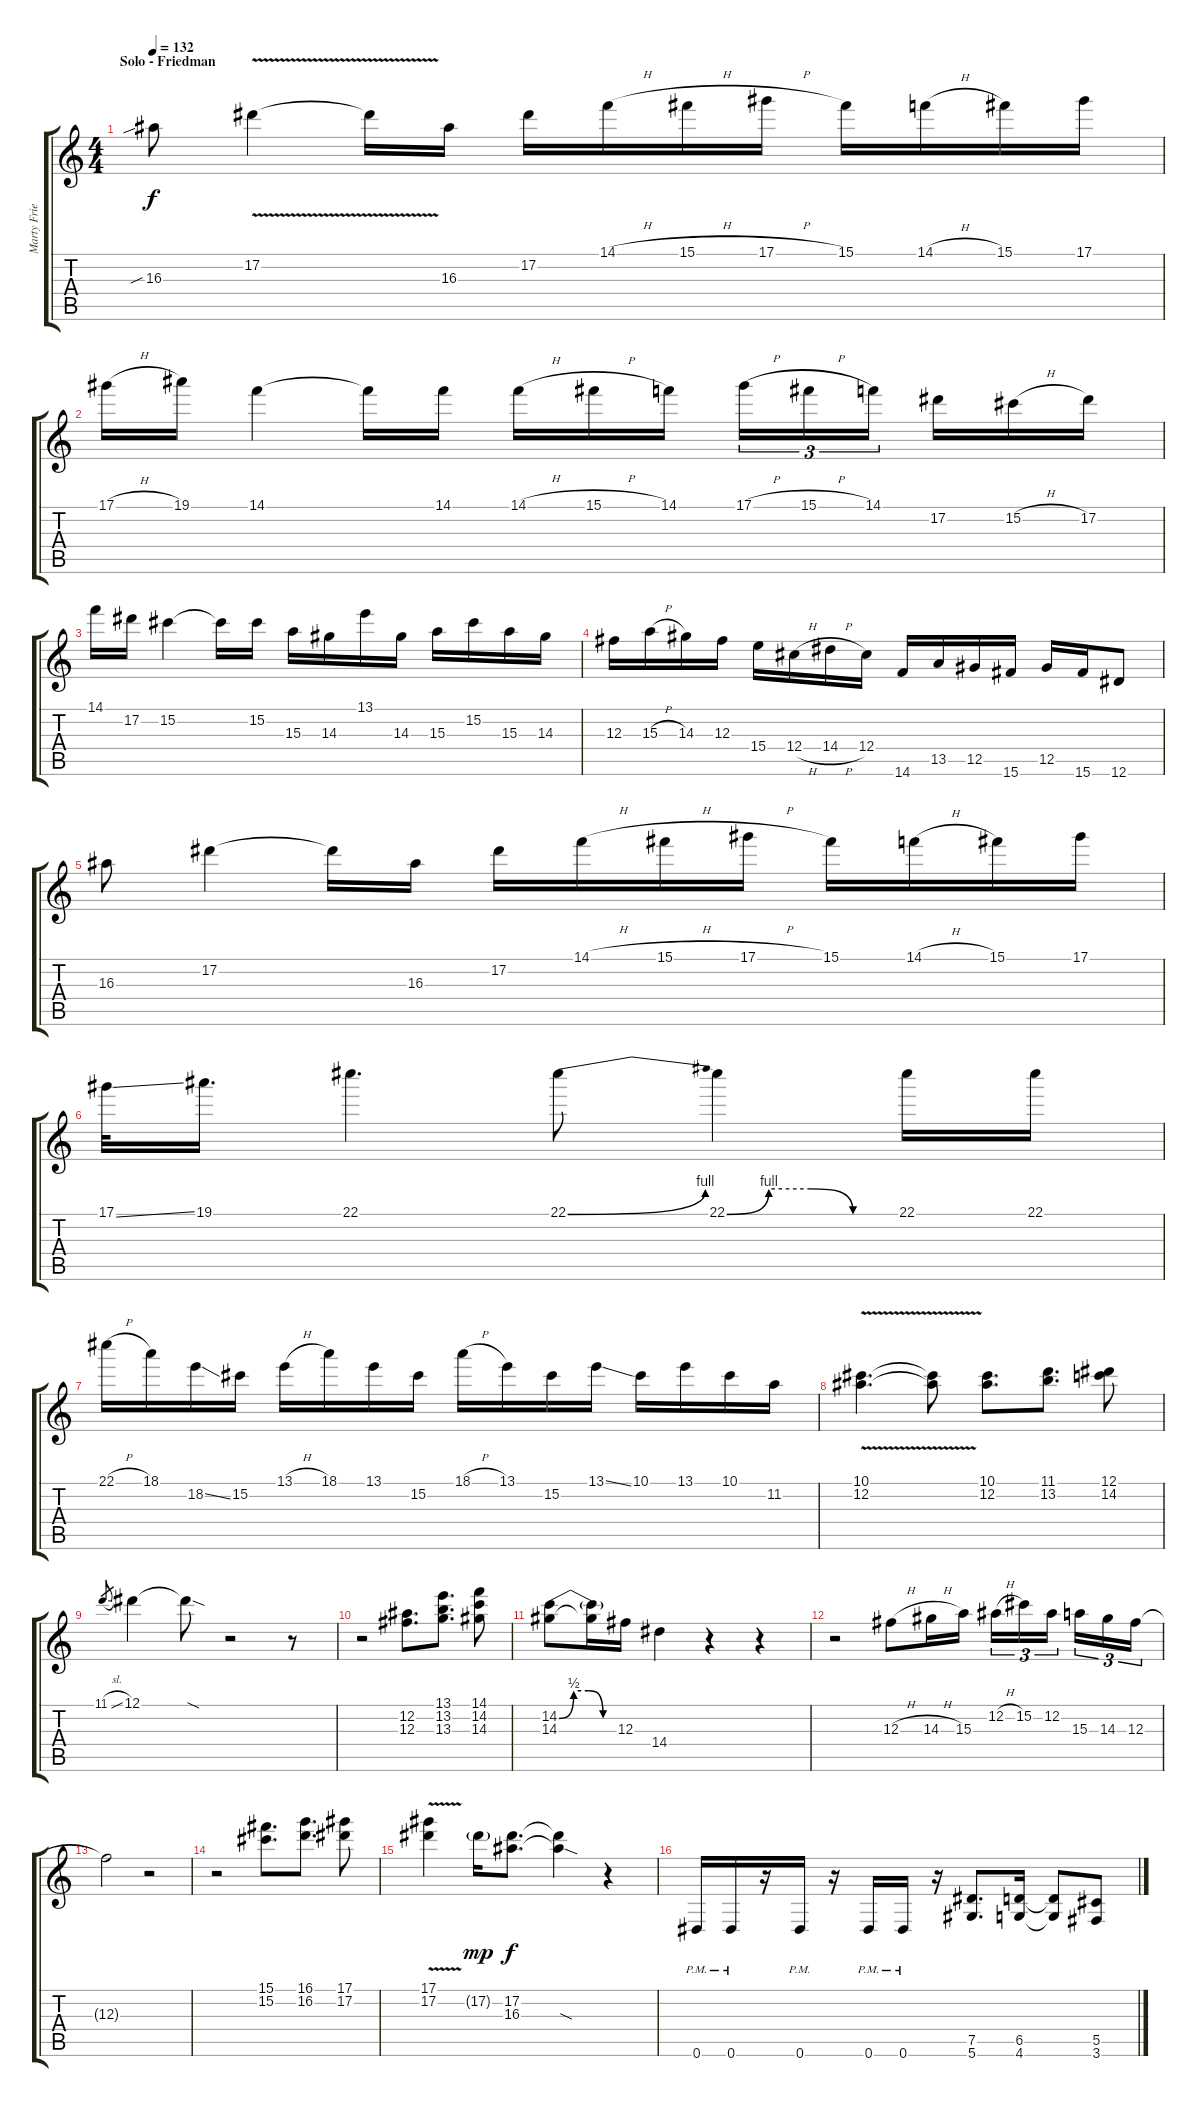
\track ("Marty Friedman " "Marty Frie") {instrument distortionguitar}
\staff {score tabs}
\tuning (Eb4 Bb3 Gb3 Db3 Ab2 Eb2) {hide}
\ts (4 4)
\section ("" "Solo - Friedman")
\tempo 132
\clef g2
\ks c
16.3{sib}.8{dy f} 17.2{v}.4 17.2{t}.16 16.3.16 17.2.16 14.1{h}.16 15.1{h}.16 17.1{h}.16 15.1.16 14.1{h}.16 15.1.16 17.1.16 |
17.1{h}.16 19.1.16 14.1.4 14.1{t}.16 14.1.16 14.1{h}.16 15.1{h}.16 14.1.16{beam splitsecondary} 17.1{h}.16{tu (3 2)} 15.1{h}.16{tu (3 2)} 14.1.16{tu (3 2) beam splitsecondary} 17.2.16 15.2{h}.16 17.2.16 |
14.1.16 17.2.16 15.2.4 15.2{t}.16 15.2.16 15.3.16 14.3.16 13.1.16 14.3.16 15.3.16 15.2.16 15.3.16 14.3.16 |
12.3.16 15.3{h}.16 14.3.16 12.3.16 15.4.16 12.4{h}.16 14.4{h}.16 12.4.16 14.6.16 13.5.16 12.5.16 15.6.16 12.5.16 15.6.16 12.6.8 |
16.3.8 17.2.4 17.2{t}.16 16.3.16 17.2.16 14.1{h}.16 15.1{h}.16 17.1{h}.16 15.1.16 14.1{h}.16 15.1.16 17.1.16 |
17.1{ss}.32 19.1.16{d} 22.1.4{d} 22.1{be (bend 0 0 60 4)}.8 22.1{be (custom 0 0 15 4 30 4 45 0 60 0)}.4 22.1.16 22.1.16 |
22.1{h}.16 18.1.16 18.2{ss}.16 15.2.16 13.1{h}.16 18.1.16 13.1.16 15.2.16 18.1{h}.16 13.1.16 15.2.16 13.1{ss}.16 10.1.16 13.1.16 10.1.16 11.2.16 |
(10.1 12.2{v}).4{d} (10.1{t} 12.2{t}).8 (10.1 12.2).8{d} (11.1 13.2).8{d} (12.1 14.2).8 |
11.1{sl}.8{gr} 12.1.4 12.1{sod t}.8 r.2 r.8 |
r.2 (12.2 12.3).8{d} (13.1 13.2 13.3).8{d} (14.1 14.2 14.3).8 |
(14.2{be (custom 0 0 15 2 30 2 45 0 60 0)} 14.3).8 (14.2{t} 14.3{t}).16 12.3.16 14.4.4 r.4 r.4 |
r.2 12.3{h}.8 14.3{h}.16 15.3.16 12.2{h}.16{tu (3 2)} 15.2.16{tu (3 2)} 12.2.16{tu (3 2) beam splitsecondary} 15.3.16{tu (3 2)} 14.3.16{tu (3 2)} 12.3.16{tu (3 2)} |
12.3{t}.2 r.2 |
r.2 (15.1 15.2).8{d} (16.1 16.2).8{d} (17.1 17.2).8 |
(17.1{v} 17.2{v}).4 17.2{g}.16{dy mp} (17.2 16.3).8{d dy f} (17.2{t} 16.3{sod t}).4 r.4 |
0.6{pm}.16 0.6{pm}.16 r.16 0.6{pm}.16 r.16 0.6{pm}.16 0.6{pm}.16 r.16 (7.5 5.6).8{d} (6.5 4.6).16 (6.5{t} 4.6{t}).8 (5.5 3.6).8
